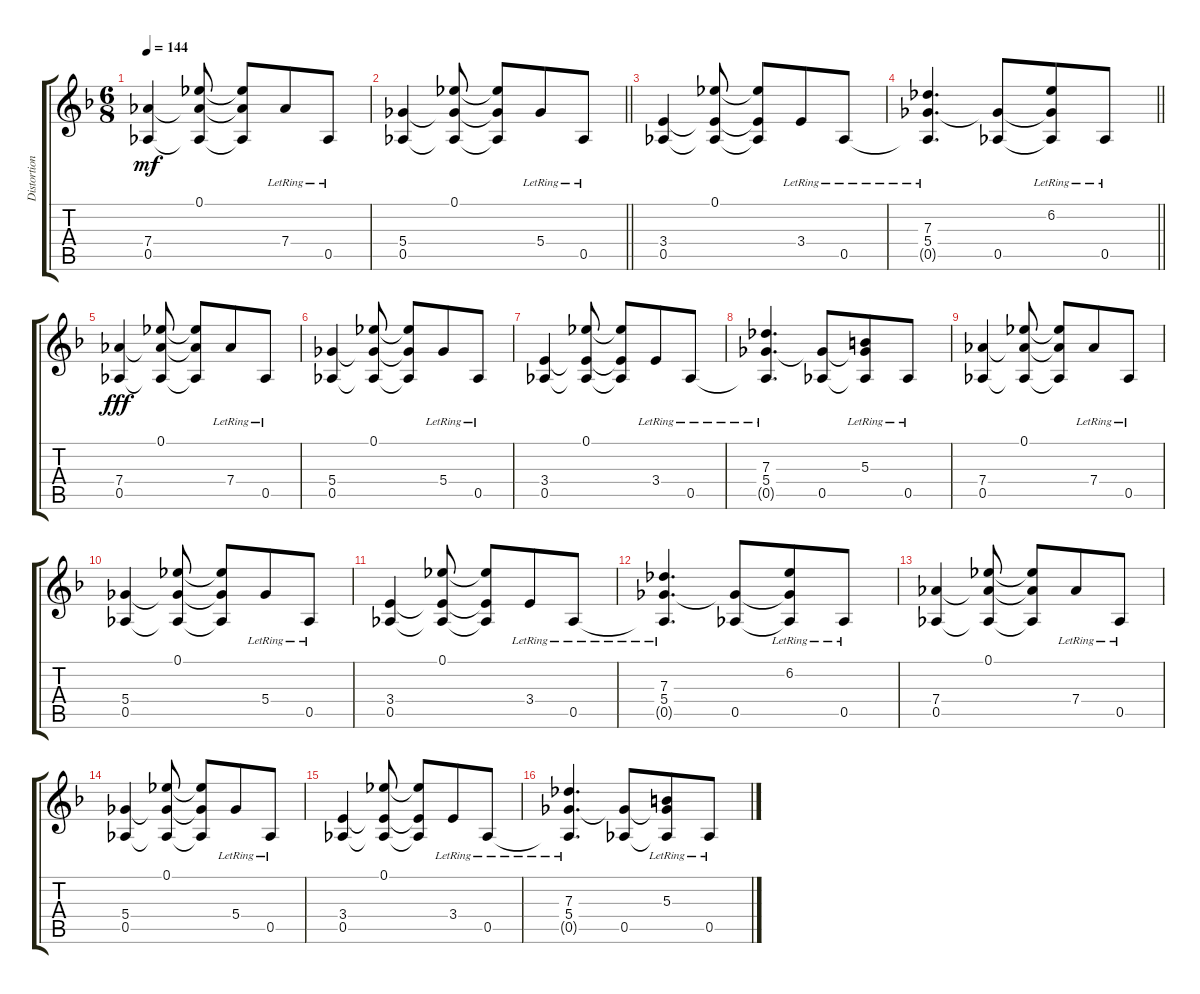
\track ("Distortion Guitar" "Distortion") {instrument overdrivenguitar}
\staff {score tabs}
\tuning (Eb4 Bb3 Gb3 Db3 Ab2 Eb2) {hide}
\ts (6 8)
\tempo 144
\clef g2
\ks f
(7.4 0.5).4{dy mf} (0.1 7.4{t} 0.5{t}).8 (0.1{t} 7.4{t} 0.5{t}).8 7.4{lr}.8 0.5{lr}.8 |
\barLineRight lightlight
(5.4 0.5).4 (0.1 5.4{t} 0.5{t}).8 (0.1{t} 5.4{t} 0.5{t}).8 5.4{lr}.8 0.5{lr}.8 |
(3.4 0.5).4 (0.1 3.4{t} 0.5{t}).8 (0.1{t} 3.4{t} 0.5{t}).8 3.4{lr}.8 0.5{lr}.8 |
\barLineRight lightlight
(7.3{lr} 5.4{lr} 0.5{t}).4{d} (5.4{t} 0.5).8 (6.2{lr} 5.4{t} 0.5{t}).8 0.5{lr}.8 |
(7.4 0.5).4{dy fff} (0.1 7.4{t} 0.5{t}).8 (0.1{t} 7.4{t} 0.5{t}).8 7.4{lr}.8 0.5{lr}.8 |
(5.4 0.5).4 (0.1 5.4{t} 0.5{t}).8 (0.1{t} 5.4{t} 0.5{t}).8 5.4{lr}.8 0.5{lr}.8 |
(3.4 0.5).4 (0.1 3.4{t} 0.5{t}).8 (0.1{t} 3.4{t} 0.5{t}).8 3.4{lr}.8 0.5{lr}.8 |
(7.3{lr} 5.4{lr} 0.5{t}).4{d} (5.4{t} 0.5).8 (5.3{lr} 5.4{t} 0.5{t}).8 0.5{lr}.8 |
(7.4 0.5).4 (0.1 7.4{t} 0.5{t}).8 (0.1{t} 7.4{t} 0.5{t}).8 7.4{lr}.8 0.5{lr}.8 |
(5.4 0.5).4 (0.1 5.4{t} 0.5{t}).8 (0.1{t} 5.4{t} 0.5{t}).8 5.4{lr}.8 0.5{lr}.8 |
(3.4 0.5).4 (0.1 3.4{t} 0.5{t}).8 (0.1{t} 3.4{t} 0.5{t}).8 3.4{lr}.8 0.5{lr}.8 |
(7.3{lr} 5.4{lr} 0.5{t}).4{d} (5.4{t} 0.5).8 (6.2{lr} 5.4{t} 0.5{t}).8 0.5{lr}.8 |
(7.4 0.5).4 (0.1 7.4{t} 0.5{t}).8 (0.1{t} 7.4{t} 0.5{t}).8 7.4{lr}.8 0.5{lr}.8 |
(5.4 0.5).4 (0.1 5.4{t} 0.5{t}).8 (0.1{t} 5.4{t} 0.5{t}).8 5.4{lr}.8 0.5{lr}.8 |
(3.4 0.5).4 (0.1 3.4{t} 0.5{t}).8 (0.1{t} 3.4{t} 0.5{t}).8 3.4{lr}.8 0.5{lr}.8 |
(7.3{lr} 5.4{lr} 0.5{t}).4{d} (5.4{t} 0.5).8 (5.3{lr} 5.4{t} 0.5{t}).8 0.5{lr}.8
